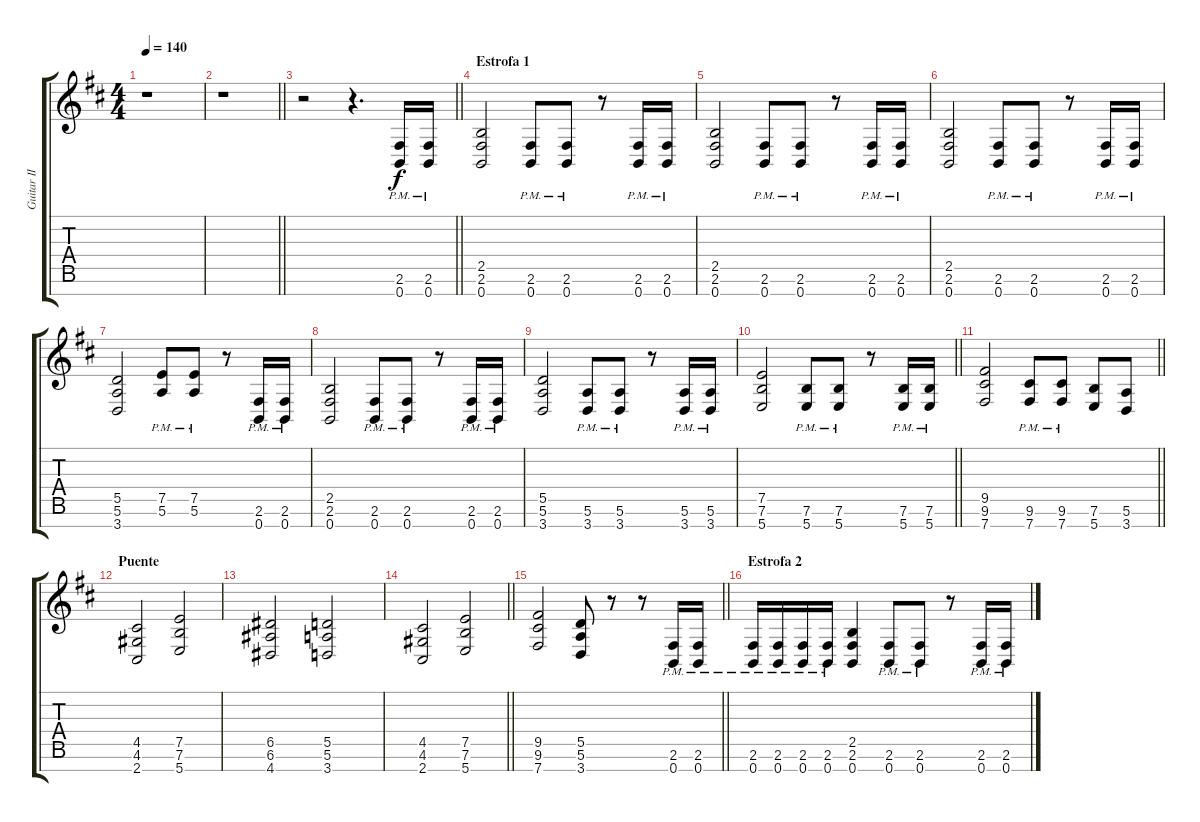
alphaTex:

\track ("Guitar II" "Guitar II") {instrument distortionguitar}
\staff {score tabs}
\tuning (E4 B3 G3 D3 A2 E2 B1) {hide}
\ts (4 4)
\tempo 140
\clef g2
\ks bminor
r.1{dy f} |
\barLineRight lightlight
r.1 |
\barLineRight lightlight
r.2 r.4{d} (2.6{pm} 0.7{pm}).16 (2.6{pm} 0.7{pm}).16 |
\section ("" "Estrofa 1")
(2.5 2.6 0.7).2 (2.6{pm} 0.7{pm}).8 (2.6{pm} 0.7{pm}).8 r.8 (2.6{pm} 0.7{pm}).16 (2.6{pm} 0.7{pm}).16 |
(2.5 2.6 0.7).2 (2.6{pm} 0.7{pm}).8 (2.6{pm} 0.7{pm}).8 r.8 (2.6{pm} 0.7{pm}).16 (2.6{pm} 0.7{pm}).16 |
(2.5 2.6 0.7).2 (2.6{pm} 0.7{pm}).8 (2.6{pm} 0.7{pm}).8 r.8 (2.6{pm} 0.7{pm}).16 (2.6{pm} 0.7{pm}).16 |
(5.5 5.6 3.7).2 (7.5{pm} 5.6{pm}).8 (7.5{pm} 5.6{pm}).8 r.8 (2.6{pm} 0.7{pm}).16 (2.6{pm} 0.7{pm}).16 |
(2.5 2.6 0.7).2 (2.6{pm} 0.7{pm}).8 (2.6{pm} 0.7{pm}).8 r.8 (2.6{pm} 0.7{pm}).16 (2.6{pm} 0.7{pm}).16 |
(5.5 5.6 3.7).2 (5.6{pm} 3.7{pm}).8 (5.6{pm} 3.7{pm}).8 r.8 (5.6{pm} 3.7{pm}).16 (5.6{pm} 3.7{pm}).16 |
\barLineRight lightlight
(7.5 7.6 5.7).2 (7.6{pm} 5.7{pm}).8 (7.6{pm} 5.7{pm}).8 r.8 (7.6{pm} 5.7{pm}).16 (7.6{pm} 5.7{pm}).16 |
\barLineRight lightlight
(9.5 9.6 7.7).2 (9.6{pm} 7.7{pm}).8 (9.6{pm} 7.7{pm}).8 (7.6 5.7).8 (5.6 3.7).8 |
\section ("" "Puente")
(4.5 4.6 2.7).2 (7.5 7.6 5.7).2 |
(6.5 6.6 4.7).2 (5.5 5.6 3.7).2 |
\barLineRight lightlight
(4.5 4.6 2.7).2 (7.5 7.6 5.7).2 |
\barLineRight lightlight
(9.5 9.6 7.7).2 (5.5 5.6 3.7).8 r.8 r.8 (2.6{pm} 0.7{pm}).16 (2.6{pm} 0.7{pm}).16 |
\section ("" "Estrofa 2")
(2.6{pm} 0.7{pm}).16 (2.6{pm} 0.7{pm}).16 (2.6{pm} 0.7{pm}).16 (2.6{pm} 0.7{pm}).16 (2.5 2.6 0.7).4 (2.6{pm} 0.7{pm}).8 (2.6{pm} 0.7{pm}).8 r.8 (2.6{pm} 0.7{pm}).16 (2.6{pm} 0.7{pm}).16
